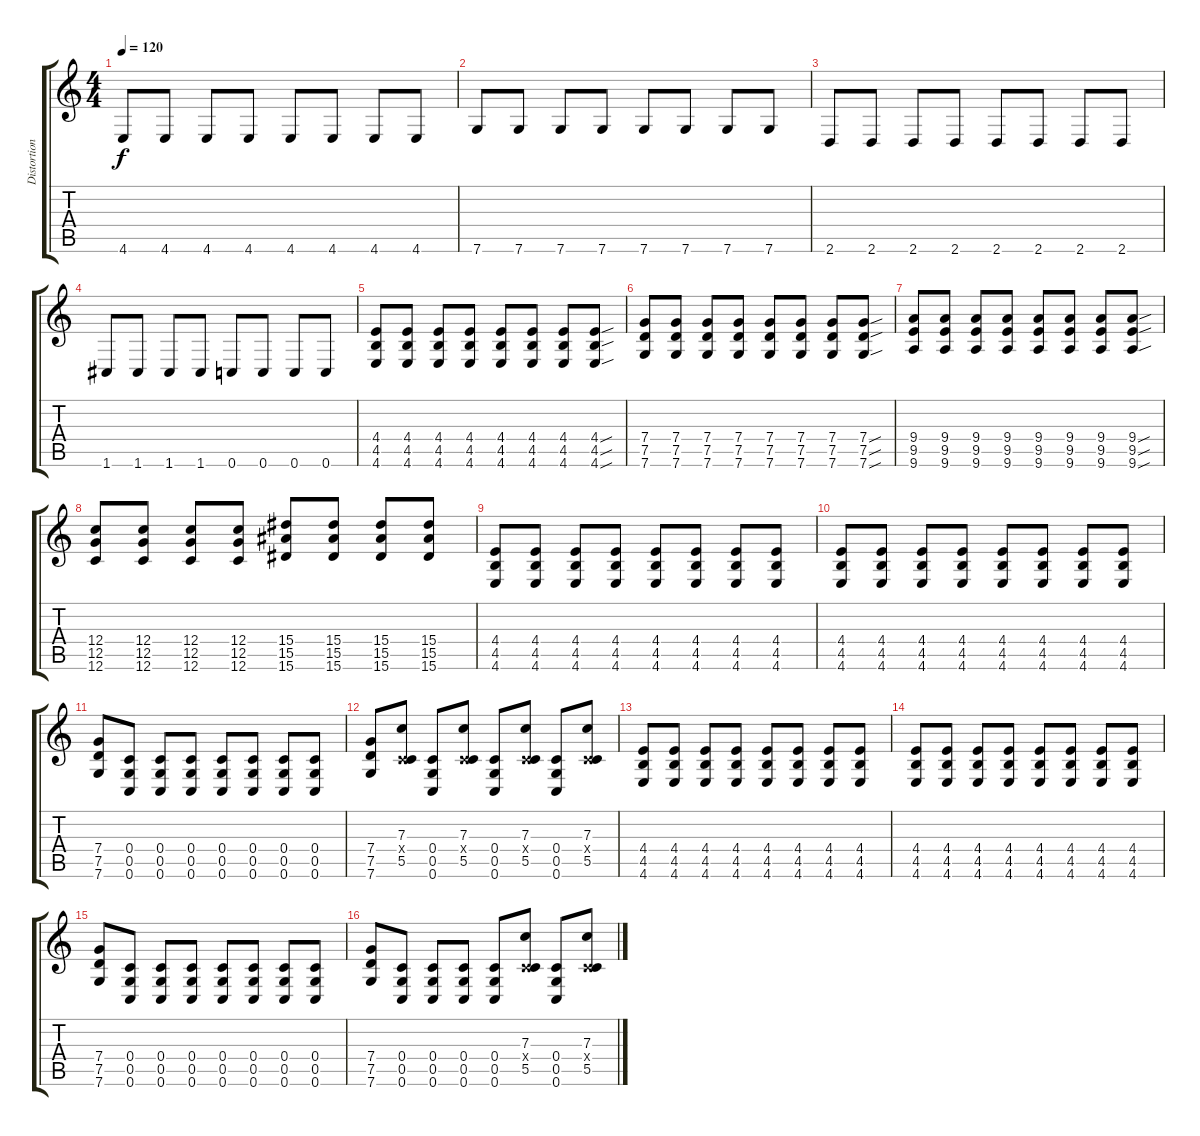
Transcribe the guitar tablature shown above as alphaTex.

\track ("Distortion Guitar" "Distortion") {instrument overdrivenguitar}
\staff {score tabs}
\tuning (D4 A3 F3 C3 G2 C2) {hide}
\ts (4 4)
\tempo 120
\clef g2
\ks c
4.6.8{dy f} 4.6.8 4.6.8 4.6.8 4.6.8 4.6.8 4.6.8 4.6.8 |
7.6.8 7.6.8 7.6.8 7.6.8 7.6.8 7.6.8 7.6.8 7.6.8 |
2.6.8 2.6.8 2.6.8 2.6.8 2.6.8 2.6.8 2.6.8 2.6.8 |
1.6.8 1.6.8 1.6.8 1.6.8 0.6.8 0.6.8 0.6.8 0.6.8 |
(4.4 4.5 4.6).8 (4.4 4.5 4.6).8 (4.4 4.5 4.6).8 (4.4 4.5 4.6).8 (4.4 4.5 4.6).8 (4.4 4.5 4.6).8 (4.4 4.5 4.6).8 (4.4{sou} 4.5{sou} 4.6{sou}).8 |
(7.4 7.5 7.6).8 (7.4 7.5 7.6).8 (7.4 7.5 7.6).8 (7.4 7.5 7.6).8 (7.4 7.5 7.6).8 (7.4 7.5 7.6).8 (7.4 7.5 7.6).8 (7.4{sou} 7.5{sou} 7.6{sou}).8 |
(9.4 9.5 9.6).8 (9.4 9.5 9.6).8 (9.4 9.5 9.6).8 (9.4 9.5 9.6).8 (9.4 9.5 9.6).8 (9.4 9.5 9.6).8 (9.4 9.5 9.6).8 (9.4{sou} 9.5{sou} 9.6{sou}).8 |
(12.4 12.5 12.6).8 (12.4 12.5 12.6).8 (12.4 12.5 12.6).8 (12.4 12.5 12.6).8 (15.4 15.5 15.6).8 (15.4 15.5 15.6).8 (15.4 15.5 15.6).8 (15.4 15.5 15.6).8 |
(4.4 4.5 4.6).8 (4.4 4.5 4.6).8 (4.4 4.5 4.6).8 (4.4 4.5 4.6).8 (4.4 4.5 4.6).8 (4.4 4.5 4.6).8 (4.4 4.5 4.6).8 (4.4 4.5 4.6).8 |
(4.4 4.5 4.6).8 (4.4 4.5 4.6).8 (4.4 4.5 4.6).8 (4.4 4.5 4.6).8 (4.4 4.5 4.6).8 (4.4 4.5 4.6).8 (4.4 4.5 4.6).8 (4.4 4.5 4.6).8 |
(7.4 7.5 7.6).8 (0.4 0.5 0.6).8 (0.4 0.5 0.6).8 (0.4 0.5 0.6).8 (0.4 0.5 0.6).8 (0.4 0.5 0.6).8 (0.4 0.5 0.6).8 (0.4 0.5 0.6).8 |
(7.4 7.5 7.6).8 (7.3 0.4{x} 5.5).8 (0.4 0.5 0.6).8 (7.3 0.4{x} 5.5).8 (0.4 0.5 0.6).8 (7.3 0.4{x} 5.5).8 (0.4 0.5 0.6).8 (7.3 0.4{x} 5.5).8 |
(4.4 4.5 4.6).8 (4.4 4.5 4.6).8 (4.4 4.5 4.6).8 (4.4 4.5 4.6).8 (4.4 4.5 4.6).8 (4.4 4.5 4.6).8 (4.4 4.5 4.6).8 (4.4 4.5 4.6).8 |
(4.4 4.5 4.6).8 (4.4 4.5 4.6).8 (4.4 4.5 4.6).8 (4.4 4.5 4.6).8 (4.4 4.5 4.6).8 (4.4 4.5 4.6).8 (4.4 4.5 4.6).8 (4.4 4.5 4.6).8 |
(7.4 7.5 7.6).8 (0.4 0.5 0.6).8 (0.4 0.5 0.6).8 (0.4 0.5 0.6).8 (0.4 0.5 0.6).8 (0.4 0.5 0.6).8 (0.4 0.5 0.6).8 (0.4 0.5 0.6).8 |
(7.4 7.5 7.6).8 (0.4 0.5 0.6).8 (0.4 0.5 0.6).8 (0.4 0.5 0.6).8 (0.4 0.5 0.6).8 (7.3 0.4{x} 5.5).8 (0.4 0.5 0.6).8 (7.3 0.4{x} 5.5).8
